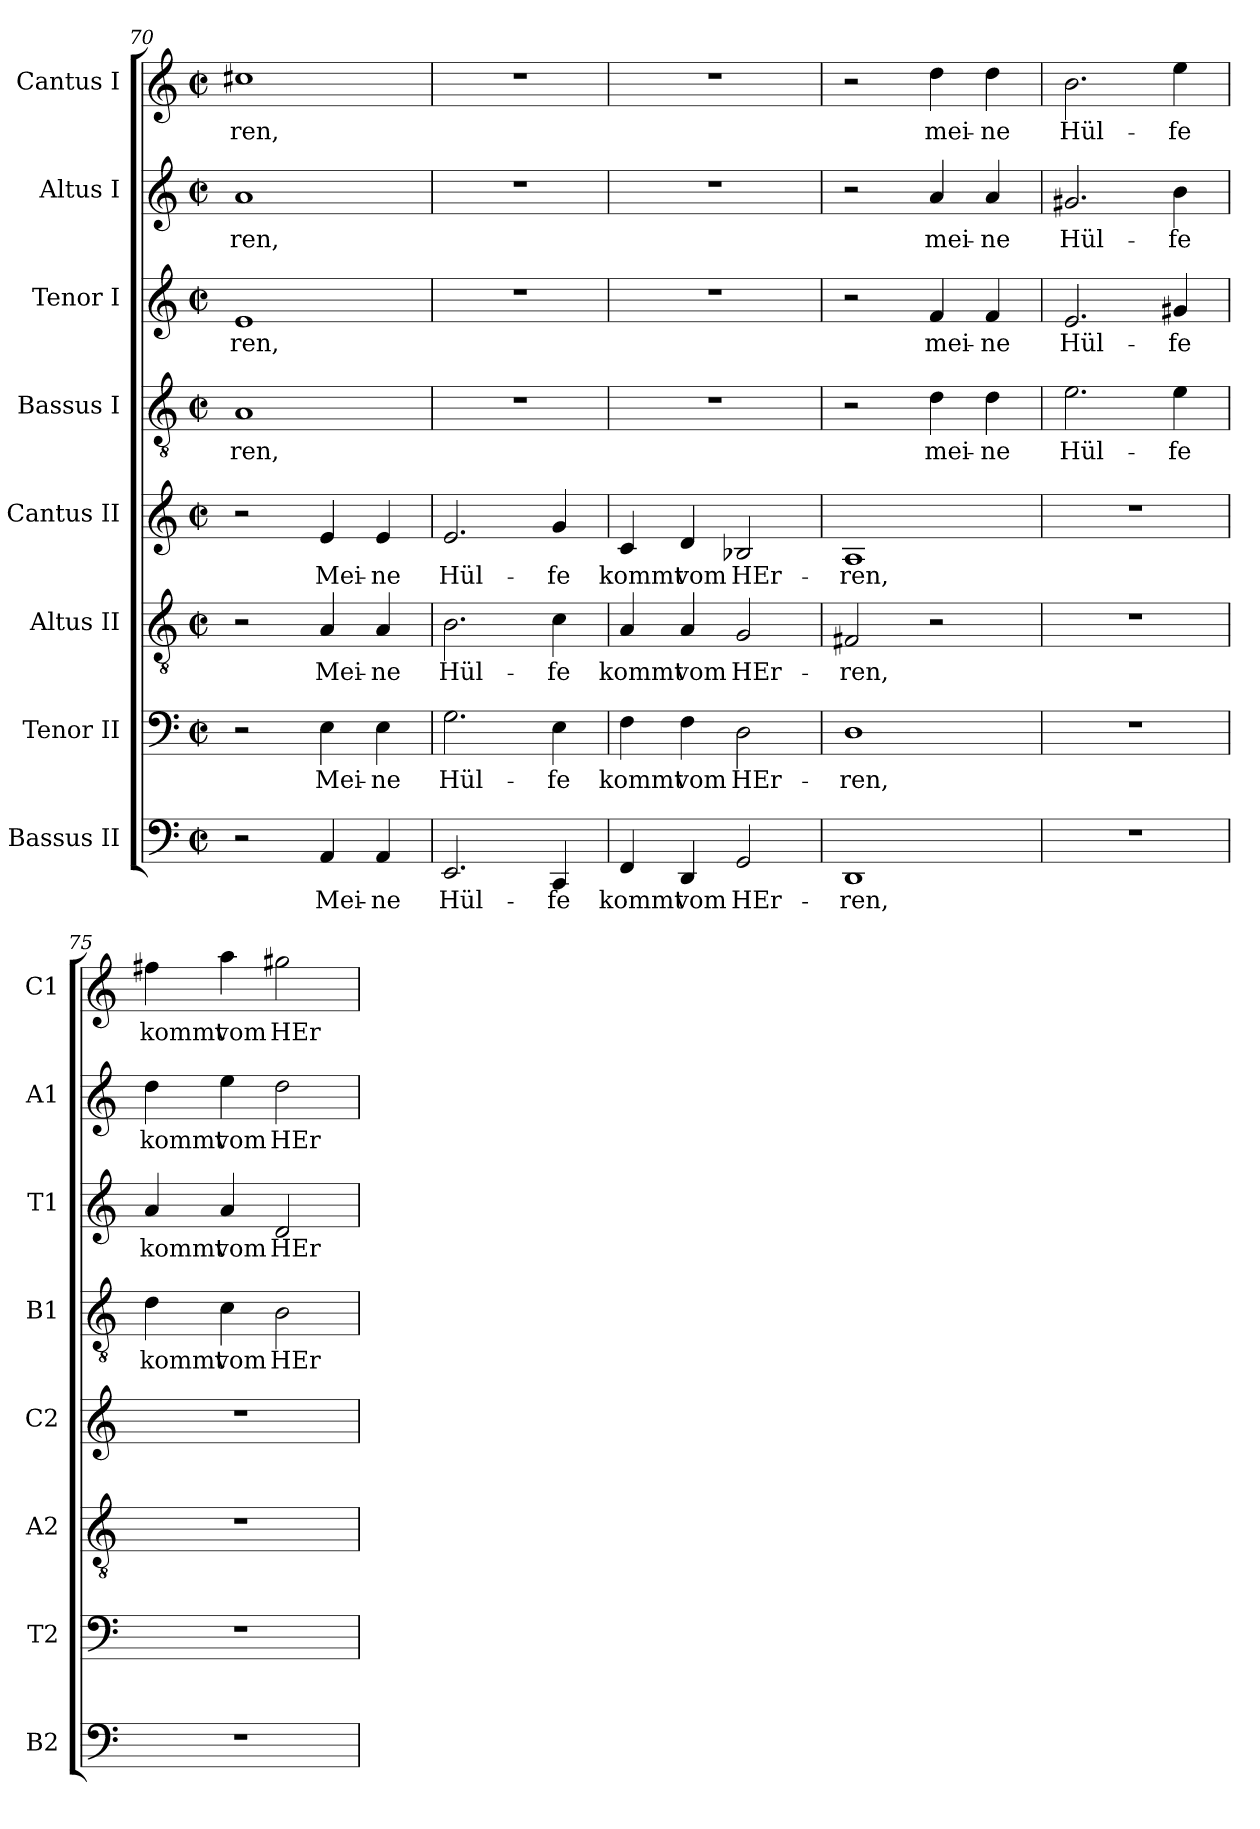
**kern	**text	**kern	**text	**kern	**text	**kern	**text	**kern	**text	**kern	**text	**kern	**text	**kern	**text
*part8	*part8	*part7	*part7	*part6	*part6	*part5	*part5	*part4	*part4	*part3	*part3	*part2	*part2	*part1	*part1
*staff8	*staff8	*staff7	*staff7	*staff6	*staff6	*staff5	*staff5	*staff4	*staff4	*staff3	*staff3	*staff2	*staff2	*staff1	*staff1
*I"Bassus II	*	*I"Tenor II	*	*I"Altus II	*	*I"Cantus II	*	*I"Bassus I	*	*I"Tenor I	*	*I"Altus I	*	*I"Cantus I	*
*I'B2	*	*I'T2	*	*I'A2	*	*I'C2	*	*I'B1	*	*I'T1	*	*I'A1	*	*I'C1	*
*clefF4	*	*clefF4	*	*clefGv2	*	*clefG2	*	*clefGv2	*	*clefG2	*	*clefG2	*	*clefG2	*
*k[]	*	*k[]	*	*k[]	*	*k[]	*	*k[]	*	*k[]	*	*k[]	*	*k[]	*
*C:	*	*C:	*	*C:	*	*C:	*	*C:	*	*C:	*	*C:	*	*C:	*
*M2/2	*	*M2/2	*	*M2/2	*	*M2/2	*	*M2/2	*	*M2/2	*	*M2/2	*	*M2/2	*
*met(c|)	*	*met(c|)	*	*met(c|)	*	*met(c|)	*	*met(c|)	*	*met(c|)	*	*met(c|)	*	*met(c|)	*
=70	=70	=70	=70	=70	=70	=70	=70	=70	=70	=70	=70	=70	=70	=70	=70
!	!	!	!	!	!	!	!	!	!LO:LY:b	!	!	!	!	!	!
!	!	!	!	!	!	!	!	!	!	!	!LO:LY:b	!	!	!	!
!	!	!	!	!	!	!	!	!	!	!	!	!	!LO:LY:b	!	!
!	!	!	!	!	!	!	!	!	!	!	!	!	!	!	!LO:LY:b
2r	.	2r	.	2r	.	2r	.	1A	-ren,	1e	-ren,	1a	-ren,	1cc#X	-ren,
!	!LO:LY:b	!	!	!	!	!	!	!	!	!	!	!	!	!	!
!	!	!	!LO:LY:b	!	!	!	!	!	!	!	!	!	!	!	!
!	!	!	!	!	!LO:LY:b	!	!	!	!	!	!	!	!	!	!
!	!	!	!	!	!	!	!LO:LY:b	!	!	!	!	!	!	!	!
4AA/	Mei-	4E\	Mei-	4A/	Mei-	4e/	Mei-	.	.	.	.	.	.	.	.
!	!LO:LY:b	!	!	!	!	!	!	!	!	!	!	!	!	!	!
!	!	!	!LO:LY:b	!	!	!	!	!	!	!	!	!	!	!	!
!	!	!	!	!	!LO:LY:b	!	!	!	!	!	!	!	!	!	!
!	!	!	!	!	!	!	!LO:LY:b	!	!	!	!	!	!	!	!
4AA/	-ne	4E\	-ne	4A/	-ne	4e/	-ne	.	.	.	.	.	.	.	.
=71	=71	=71	=71	=71	=71	=71	=71	=71	=71	=71	=71	=71	=71	=71	=71
!	!LO:LY:b	!	!	!	!	!	!	!	!	!	!	!	!	!	!
!	!	!	!LO:LY:b	!	!	!	!	!	!	!	!	!	!	!	!
!	!	!	!	!	!LO:LY:b	!	!	!	!	!	!	!	!	!	!
!	!	!	!	!	!	!	!LO:LY:b	!	!	!	!	!	!	!	!
2.EE/	Hül-	2.G\	Hül-	2.B\	Hül-	2.e/	Hül-	1r	.	1r	.	1r	.	1r	.
!	!LO:LY:b	!	!	!	!	!	!	!	!	!	!	!	!	!	!
!	!	!	!LO:LY:b	!	!	!	!	!	!	!	!	!	!	!	!
!	!	!	!	!	!LO:LY:b	!	!	!	!	!	!	!	!	!	!
!	!	!	!	!	!	!	!LO:LY:b	!	!	!	!	!	!	!	!
4CC/	-fe	4E\	-fe	4c\	-fe	4g/	-fe	.	.	.	.	.	.	.	.
=72	=72	=72	=72	=72	=72	=72	=72	=72	=72	=72	=72	=72	=72	=72	=72
!	!LO:LY:b	!	!	!	!	!	!	!	!	!	!	!	!	!	!
!	!	!	!LO:LY:b	!	!	!	!	!	!	!	!	!	!	!	!
!	!	!	!	!	!LO:LY:b	!	!	!	!	!	!	!	!	!	!
!	!	!	!	!	!	!	!LO:LY:b	!	!	!	!	!	!	!	!
4FF/	kommt	4F\	kommt	4A/	kommt	4c/	kommt	1r	.	1r	.	1r	.	1r	.
!	!LO:LY:b	!	!	!	!	!	!	!	!	!	!	!	!	!	!
!	!	!	!LO:LY:b	!	!	!	!	!	!	!	!	!	!	!	!
!	!	!	!	!	!LO:LY:b	!	!	!	!	!	!	!	!	!	!
!	!	!	!	!	!	!	!LO:LY:b	!	!	!	!	!	!	!	!
4DD/	vom	4F\	vom	4A/	vom	4d/	vom	.	.	.	.	.	.	.	.
!	!LO:LY:b	!	!	!	!	!	!	!	!	!	!	!	!	!	!
!	!	!	!LO:LY:b	!	!	!	!	!	!	!	!	!	!	!	!
!	!	!	!	!	!LO:LY:b	!	!	!	!	!	!	!	!	!	!
!	!	!	!	!	!	!	!LO:LY:b	!	!	!	!	!	!	!	!
2GG/	HEr-	2D\	HEr-	2G/	HEr-	2B-X/	HEr-	.	.	.	.	.	.	.	.
=73	=73	=73	=73	=73	=73	=73	=73	=73	=73	=73	=73	=73	=73	=73	=73
!	!LO:LY:b	!	!	!	!	!	!	!	!	!	!	!	!	!	!
!	!	!	!LO:LY:b	!	!	!	!	!	!	!	!	!	!	!	!
!	!	!	!	!	!LO:LY:b	!	!	!	!	!	!	!	!	!	!
!	!	!	!	!	!	!	!LO:LY:b	!	!	!	!	!	!	!	!
1DD	-ren,	1D	-ren,	2F#X/	-ren,	1A	-ren,	2r	.	2r	.	2r	.	2r	.
!	!	!	!	!	!	!	!	!	!LO:LY:b	!	!	!	!	!	!
!	!	!	!	!	!	!	!	!	!	!	!LO:LY:b	!	!	!	!
!	!	!	!	!	!	!	!	!	!	!	!	!	!LO:LY:b	!	!
!	!	!	!	!	!	!	!	!	!	!	!	!	!	!	!LO:LY:b
.	.	.	.	2r	.	.	.	4d\	mei-	4f/	mei-	4a/	mei-	4dd\	mei-
!	!	!	!	!	!	!	!	!	!LO:LY:b	!	!	!	!	!	!
!	!	!	!	!	!	!	!	!	!	!	!LO:LY:b	!	!	!	!
!	!	!	!	!	!	!	!	!	!	!	!	!	!LO:LY:b	!	!
!	!	!	!	!	!	!	!	!	!	!	!	!	!	!	!LO:LY:b
.	.	.	.	.	.	.	.	4d\	-ne	4f/	-ne	4a/	-ne	4dd\	-ne
!!LO:PB:g=z
=74	=74	=74	=74	=74	=74	=74	=74	=74	=74	=74	=74	=74	=74	=74	=74
!	!	!	!	!	!	!	!	!	!LO:LY:b	!	!	!	!	!	!
!	!	!	!	!	!	!	!	!	!	!	!LO:LY:b	!	!	!	!
!	!	!	!	!	!	!	!	!	!	!	!	!	!LO:LY:b	!	!
!	!	!	!	!	!	!	!	!	!	!	!	!	!	!	!LO:LY:b
1r	.	1r	.	1r	.	1r	.	2.e\	Hül-	2.e/	Hül-	2.g#X/	Hül-	2.b\	Hül-
!	!	!	!	!	!	!	!	!	!LO:LY:b	!	!	!	!	!	!
!	!	!	!	!	!	!	!	!	!	!	!LO:LY:b	!	!	!	!
!	!	!	!	!	!	!	!	!	!	!	!	!	!LO:LY:b	!	!
!	!	!	!	!	!	!	!	!	!	!	!	!	!	!	!LO:LY:b
.	.	.	.	.	.	.	.	4e\	-fe	4g#X/	-fe	4b\	-fe	4ee\	-fe
=75	=75	=75	=75	=75	=75	=75	=75	=75	=75	=75	=75	=75	=75	=75	=75
!	!	!	!	!	!	!	!	!	!LO:LY:b	!	!	!	!	!	!
!	!	!	!	!	!	!	!	!	!	!	!LO:LY:b	!	!	!	!
!	!	!	!	!	!	!	!	!	!	!	!	!	!LO:LY:b	!	!
!	!	!	!	!	!	!	!	!	!	!	!	!	!	!	!LO:LY:b
1r	.	1r	.	1r	.	1r	.	4d\	kommt	4a/	kommt	4dd\	kommt	4ff#X\	kommt
!	!	!	!	!	!	!	!	!	!LO:LY:b	!	!	!	!	!	!
!	!	!	!	!	!	!	!	!	!	!	!LO:LY:b	!	!	!	!
!	!	!	!	!	!	!	!	!	!	!	!	!	!LO:LY:b	!	!
!	!	!	!	!	!	!	!	!	!	!	!	!	!	!	!LO:LY:b
.	.	.	.	.	.	.	.	4c\	vom	4a/	vom	4ee\	vom	4aa\	vom
!	!	!	!	!	!	!	!	!	!LO:LY:b	!	!	!	!	!	!
!	!	!	!	!	!	!	!	!	!	!	!LO:LY:b	!	!	!	!
!	!	!	!	!	!	!	!	!	!	!	!	!	!LO:LY:b	!	!
!	!	!	!	!	!	!	!	!	!	!	!	!	!	!	!LO:LY:b
.	.	.	.	.	.	.	.	2B\	HEr-	2d/	HEr-	2dd\	HEr-	2gg#X\	HEr-
=	=	=	=	=	=	=	=	=	=	=	=	=	=	=	=
*-	*-	*-	*-	*-	*-	*-	*-	*-	*-	*-	*-	*-	*-	*-	*-
